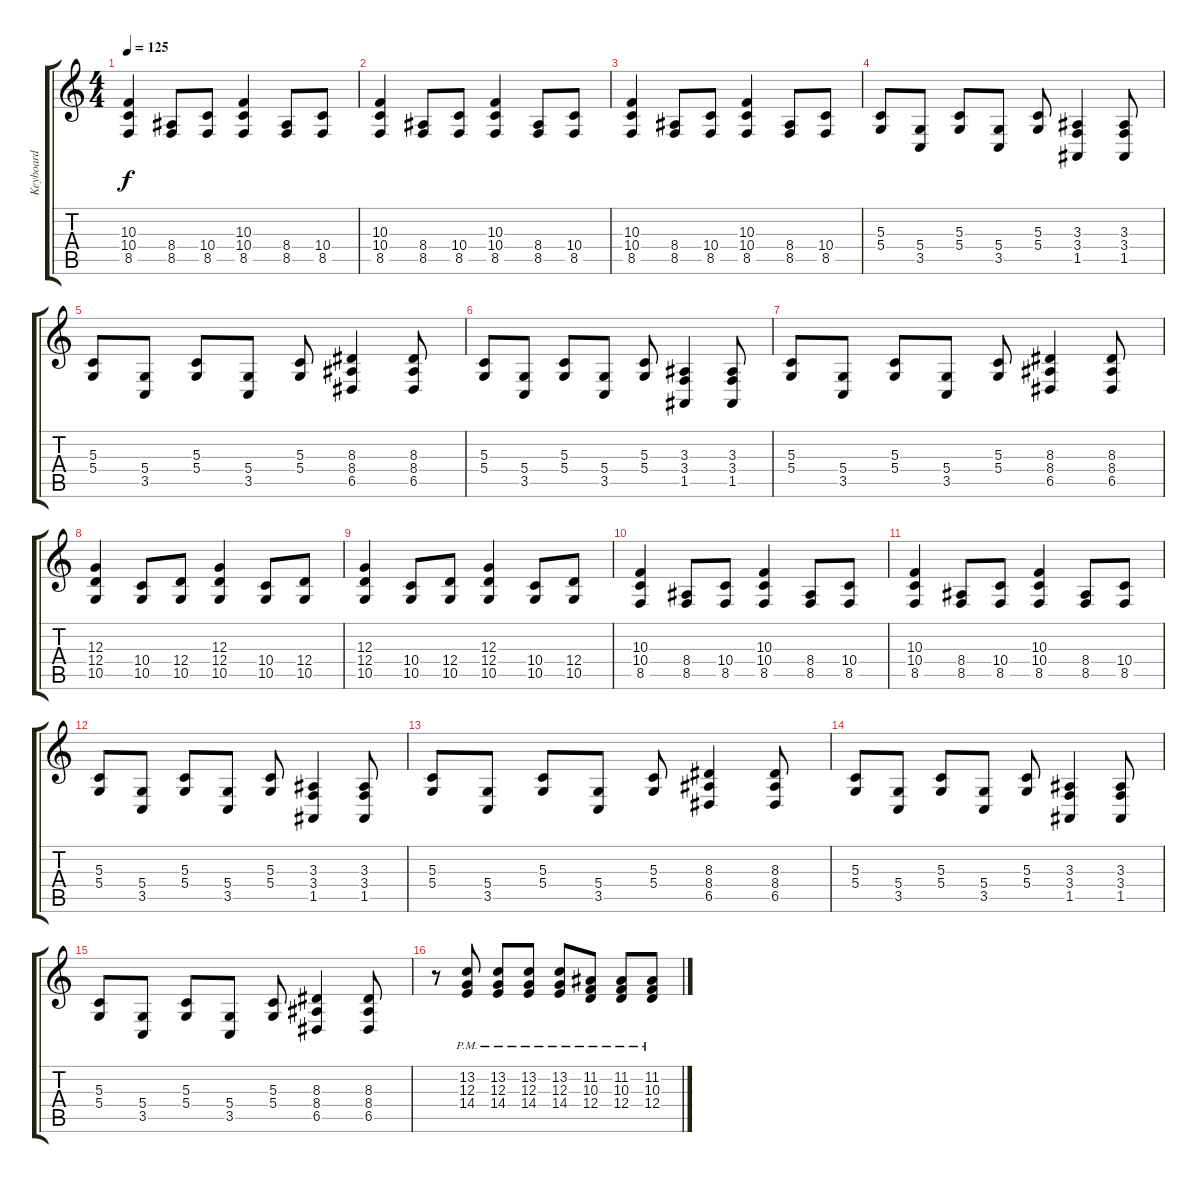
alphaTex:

\track ("Keyboard" "Keyboard") {instrument stringensemble1}
\staff {score tabs}
\tuning (E4 B3 G3 D3 A2 E2) {hide}
\ts (4 4)
\tempo 125
\clef g2
\ks c
(10.3 10.4 8.5).4{dy f} (8.4 8.5).8 (10.4 8.5).8 (10.3 10.4 8.5).4 (8.4 8.5).8 (10.4 8.5).8 |
(10.3 10.4 8.5).4 (8.4 8.5).8 (10.4 8.5).8 (10.3 10.4 8.5).4 (8.4 8.5).8 (10.4 8.5).8 |
(10.3 10.4 8.5).4 (8.4 8.5).8 (10.4 8.5).8 (10.3 10.4 8.5).4 (8.4 8.5).8 (10.4 8.5).8 |
(5.3 5.4).8 (5.4 3.5).8 (5.3 5.4).8 (5.4 3.5).8 (5.3 5.4).8 (3.3 3.4 1.5).4 (3.3 3.4 1.5).8 |
(5.3 5.4).8 (5.4 3.5).8 (5.3 5.4).8 (5.4 3.5).8 (5.3 5.4).8 (8.3 8.4 6.5).4 (8.3 8.4 6.5).8 |
(5.3 5.4).8 (5.4 3.5).8 (5.3 5.4).8 (5.4 3.5).8 (5.3 5.4).8 (3.3 3.4 1.5).4 (3.3 3.4 1.5).8 |
(5.3 5.4).8 (5.4 3.5).8 (5.3 5.4).8 (5.4 3.5).8 (5.3 5.4).8 (8.3 8.4 6.5).4 (8.3 8.4 6.5).8 |
(12.3 12.4 10.5).4 (10.4 10.5).8 (12.4 10.5).8 (12.3 12.4 10.5).4 (10.4 10.5).8 (12.4 10.5).8 |
(12.3 12.4 10.5).4 (10.4 10.5).8 (12.4 10.5).8 (12.3 12.4 10.5).4 (10.4 10.5).8 (12.4 10.5).8 |
(10.3 10.4 8.5).4 (8.4 8.5).8 (10.4 8.5).8 (10.3 10.4 8.5).4 (8.4 8.5).8 (10.4 8.5).8 |
(10.3 10.4 8.5).4 (8.4 8.5).8 (10.4 8.5).8 (10.3 10.4 8.5).4 (8.4 8.5).8 (10.4 8.5).8 |
(5.3 5.4).8 (5.4 3.5).8 (5.3 5.4).8 (5.4 3.5).8 (5.3 5.4).8 (3.3 3.4 1.5).4 (3.3 3.4 1.5).8 |
(5.3 5.4).8 (5.4 3.5).8 (5.3 5.4).8 (5.4 3.5).8 (5.3 5.4).8 (8.3 8.4 6.5).4 (8.3 8.4 6.5).8 |
(5.3 5.4).8 (5.4 3.5).8 (5.3 5.4).8 (5.4 3.5).8 (5.3 5.4).8 (3.3 3.4 1.5).4 (3.3 3.4 1.5).8 |
(5.3 5.4).8 (5.4 3.5).8 (5.3 5.4).8 (5.4 3.5).8 (5.3 5.4).8 (8.3 8.4 6.5).4 (8.3 8.4 6.5).8 |
r.8{volume 13} (13.2{pm} 12.3{pm} 14.4{pm}).8 (13.2{pm} 12.3{pm} 14.4{pm}).8 (13.2{pm} 12.3{pm} 14.4{pm}).8 (13.2{pm} 12.3{pm} 14.4{pm}).8 (11.2{pm} 10.3{pm} 12.4{pm}).8 (11.2{pm} 10.3{pm} 12.4{pm}).8 (11.2{pm} 10.3{pm} 12.4{pm}).8
